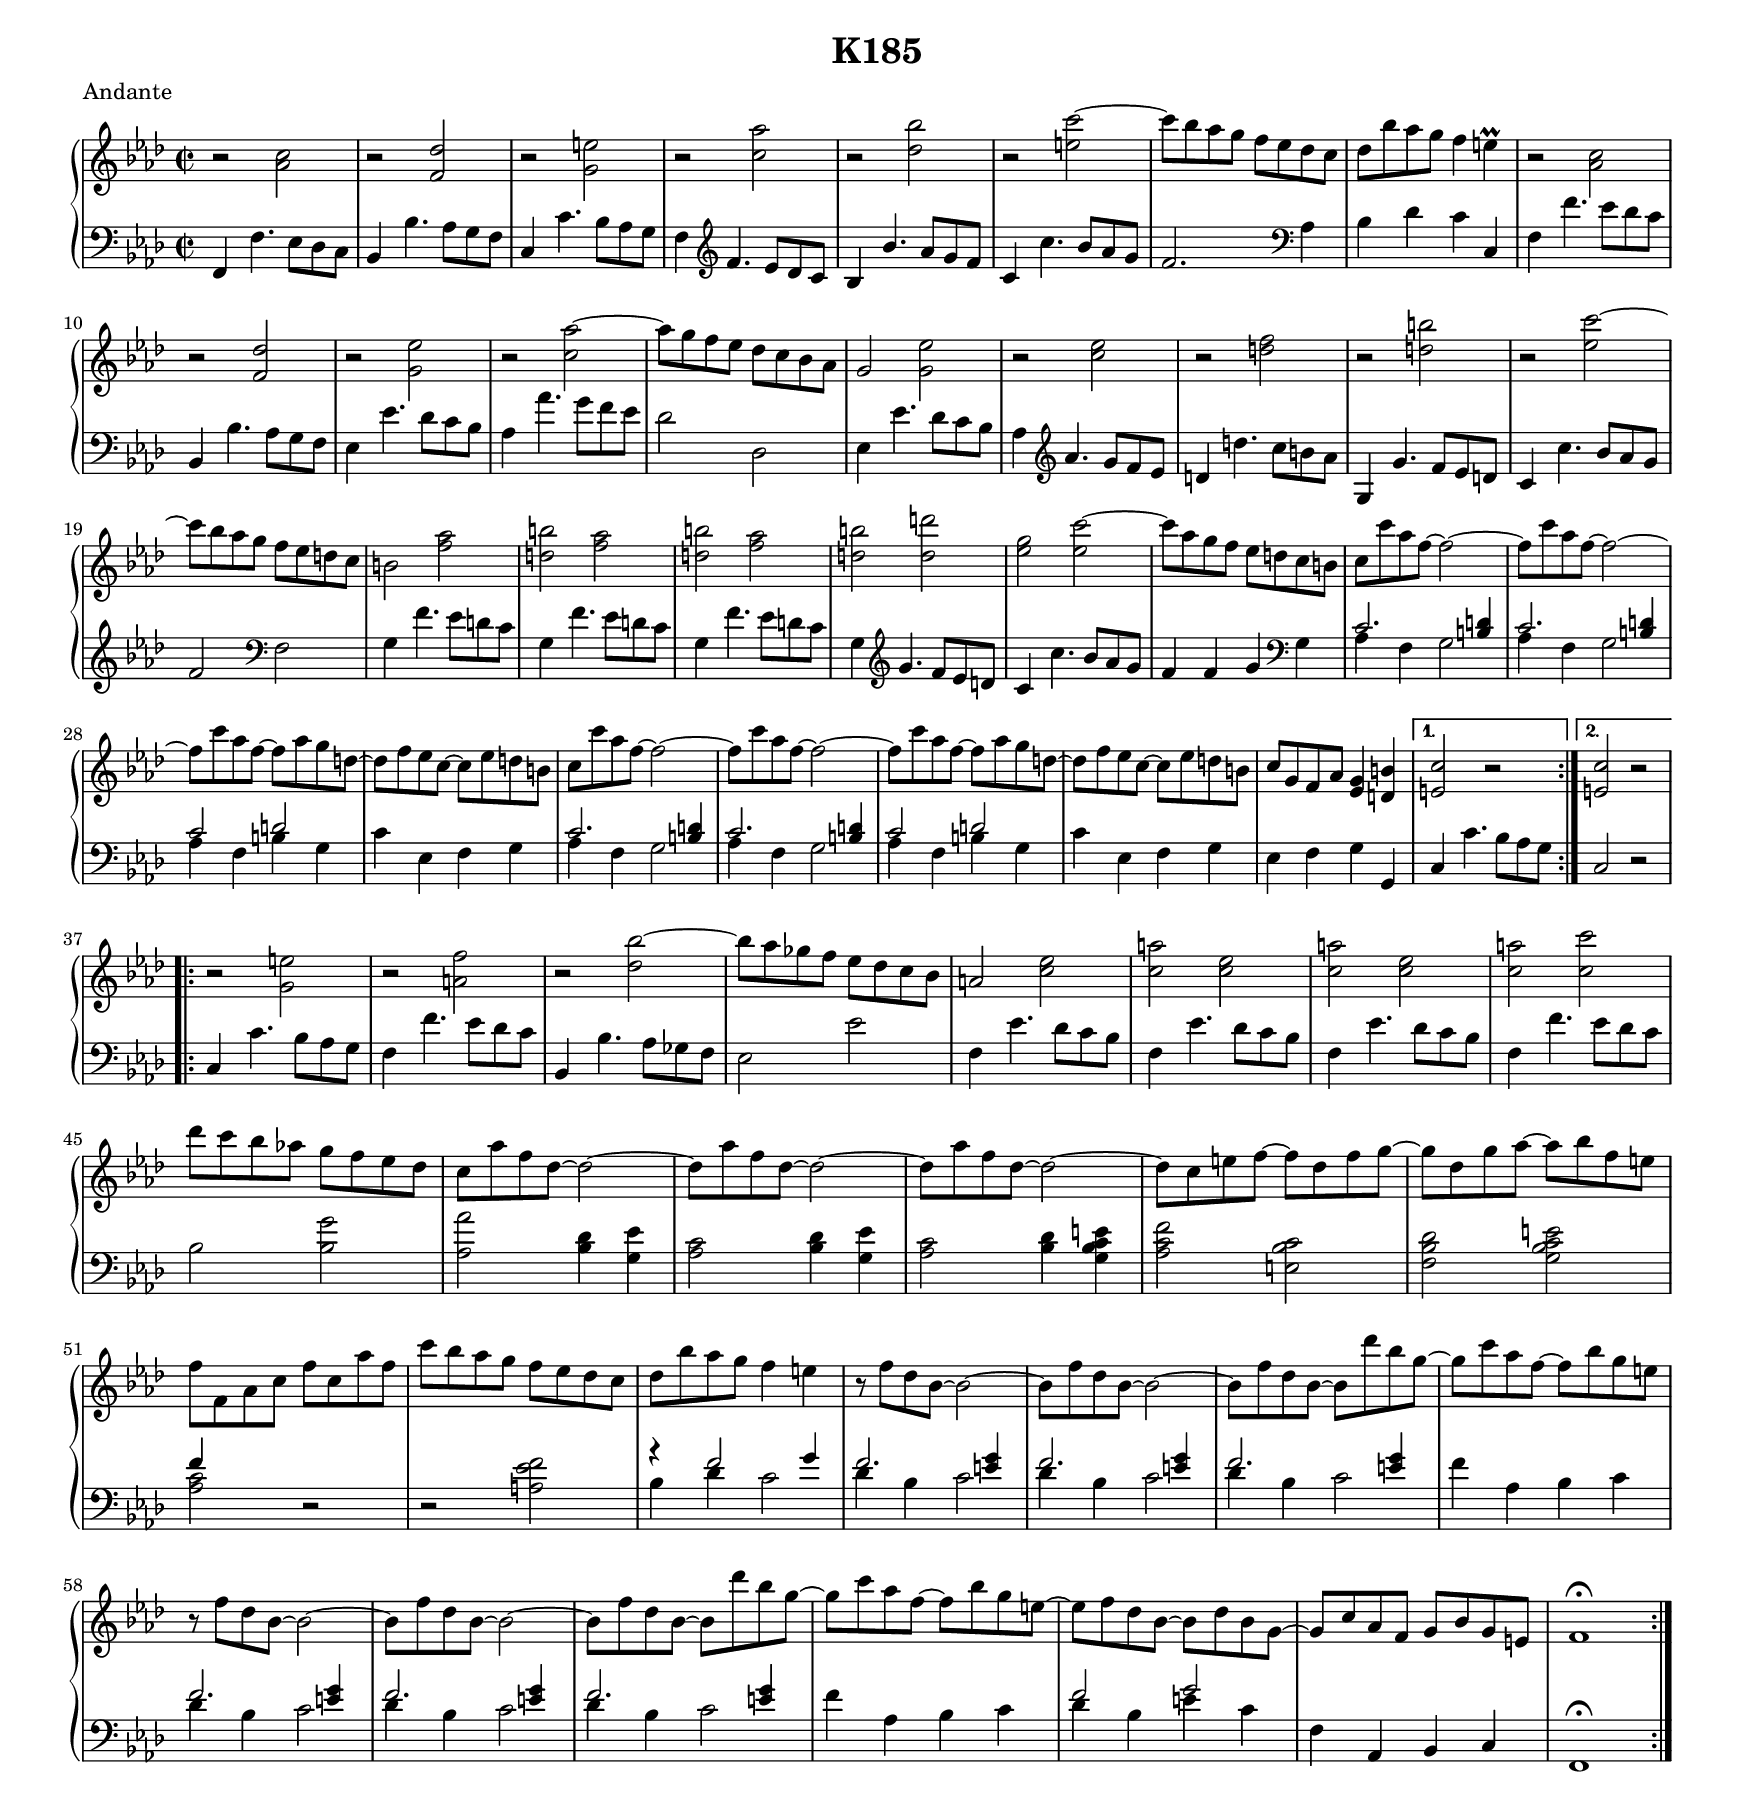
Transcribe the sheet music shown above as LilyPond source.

\version "2.18.2"

#(set-global-staff-size 19.6)

\paper {
  #(set-paper-size "a3")
  print-page-number = ##f
  between-system-padding = #0.1
  between-system-space = #0.1
  ragged-last-bottom = ##f
  ragged-bottom = ##f
  top-margin = 12 \cm
  bottom-margin = .3 \cm
}

breaks = {s1*36 \break}
        
\version "2.18.2"

su = \stemUp
sd = \stemDown
sn = \stemNeutral
tu = \tieUp
td = \tieDown
tn = \tieNeutral
cstr = \change Staff = "right"
cstl = \change Staff = "left"

\header {
  title = "K185"
  meter = "Andante"
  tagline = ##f
}

global = {
  \key f \minor
  \time 2/2
}

right = \relative c'' {
  \global
 
  \repeat volta 2 {
    r2 <aes c>
    r <f des'>
    r <g e'>
    r <c aes'>
    r <des bes'>
    r <e c'> ~
    
    c'8 bes aes g f ees des c
    des bes' aes g f4 e-\prall
    r2 <aes, c>
    r <f des'>
    r <g ees'>
    r <c aes'> ~
    
    aes'8 g f ees des c bes aes
    g2 <g ees'>
    r <c ees>
    r <d f>
    r <d b'>
    r <ees c'> ~ 
    
    c'8 bes aes g f ees d c
    b2 <f' aes>
    \repeat unfold 2 { 
      <d b'> <f aes> }
    <d b'> <d d'>
    <ees g> <ees c'> ~ 
    
    c'8 aes g f ees d c b
    \repeat unfold 2 {
      c c' aes f ~ f2 ~
      f8 c' aes f ~ f2 ~
      f8 c' aes f ~ f aes g d ~
      d f ees c ~ c ees d b }
    
    c g f aes <ees g>4 <d b'>
  } \alternative {
    { <e c'>2 r }
    { <e c'>2 r }
  }
  
  \repeat volta 2 {
    r <g e'>
    r <a f'>
    r <des bes'> ~
    bes'8 aes ges f ees des c bes
    a2 <c ees>
    
    \repeat unfold 2 {
      <c a'> <c ees> }
    <c a'> <c c'>
    des'8 c bes aes! g f ees des
    c \repeat unfold 3 { aes' f des ~ des2 ~ 
    des8 } c e f ~ f des f g ~
    g des g aes ~ aes bes f e
    
    f f, aes c f c aes' f
    c' bes aes g f ees des c
    des bes' aes g f4 e
    
    \repeat unfold 2 {
      r8 \repeat unfold 2 { f des bes ~ bes2 ~ bes8 }
      f' des bes ~ bes des' bes g ~
      g c aes f ~ f bes g e ~
    } e f des bes ~ bes des bes \tieUp g ~
    g c aes f g bes g e
    f1-\fermata
  }
}
 
left = \relative c, {
  \global
  
  \repeat volta 2 {
    f4 f'4. ees8 des c
    bes4 bes'4. aes8 g f
    c4 c'4. bes8 aes g
    f4 \clef treble f'4. ees8 des c
    bes4 \once \su bes'4. aes8 g f
    c4 c'4. bes8 aes g
    
    f2. \clef bass aes,4
    bes des c c,
    f4 f'4. ees8 des c
    bes,4 bes'4. aes8 g f
    ees4 ees'4. des8 c bes
    aes4 aes'4. g8 f ees
    
    des2 des,
    ees4 ees'4. des8 c bes
    aes4 \clef treble aes'4. g8 f ees
    d4 d'4. c8 b aes
    g,4 g'4. f8 ees d
    c4 c'4. bes8 aes g
    
    f2 \clef bass f,
    \repeat unfold 3 {
      g4 f'4. ees8 d c}
    g4 \clef treble g'4. f8 ees d
    c4 c'4. bes8 aes g
    
    f4 f g \clef bass g,
    \repeat unfold 2 {
      \repeat unfold 2 {
        <<{ c2. <b d>4 } \\ { aes f g2 }>>
      }
      <<{ c2 d } \\ { aes4 f b g }>>
      c ees, f g
    } ees f g g,
  } \alternative {
    { c c'4. bes8 aes g }
    {  c,2 r }
  }
  
  \repeat volta 2 {
    c4 c'4. bes8 aes g
    f4 f'4. ees8 des c
    bes,4 bes'4. aes8 ges f
    ees2 ees'
    
    \repeat unfold 3 {
      f,4 ees'4. des8 c bes }
    f4 f'4. ees8 des c
    bes2 <bes g'>
    <aes aes'> <bes des>4 <g ees'>
    
    <aes c>2 <bes des>4 <g ees'>
    <aes c>2 <bes des>4 <g bes c e>
    <aes c f>2 <e bes' c>
    <f bes des> <g bes c e>
    
    <<{ f'4 } \\ { <aes, c>2 }>> r
    r <a ees' f>
    <<{ r4 f'2 g4 } \\
      { bes,4 des c2 }>>
    
    \repeat unfold 2 {
      \repeat unfold 3 {
        <<{ f2. <e g>4 } \\ { des bes c2 }>>
      } f4 aes, bes c
    }
    
    <<{ f2 g } \\ { des4 bes e c }>>
    f, aes, bes c
    f,1-\fermata
  }
}

\score {
  \new PianoStaff <<
    \new Staff = "right" {
      << 
        \breaks
        \right
        >>
    }
    \new Staff = "left" { 
      <<
        \breaks
        \clef bass \left 
      >>
    }
  >>
  \layout { indent = 0 }
}
